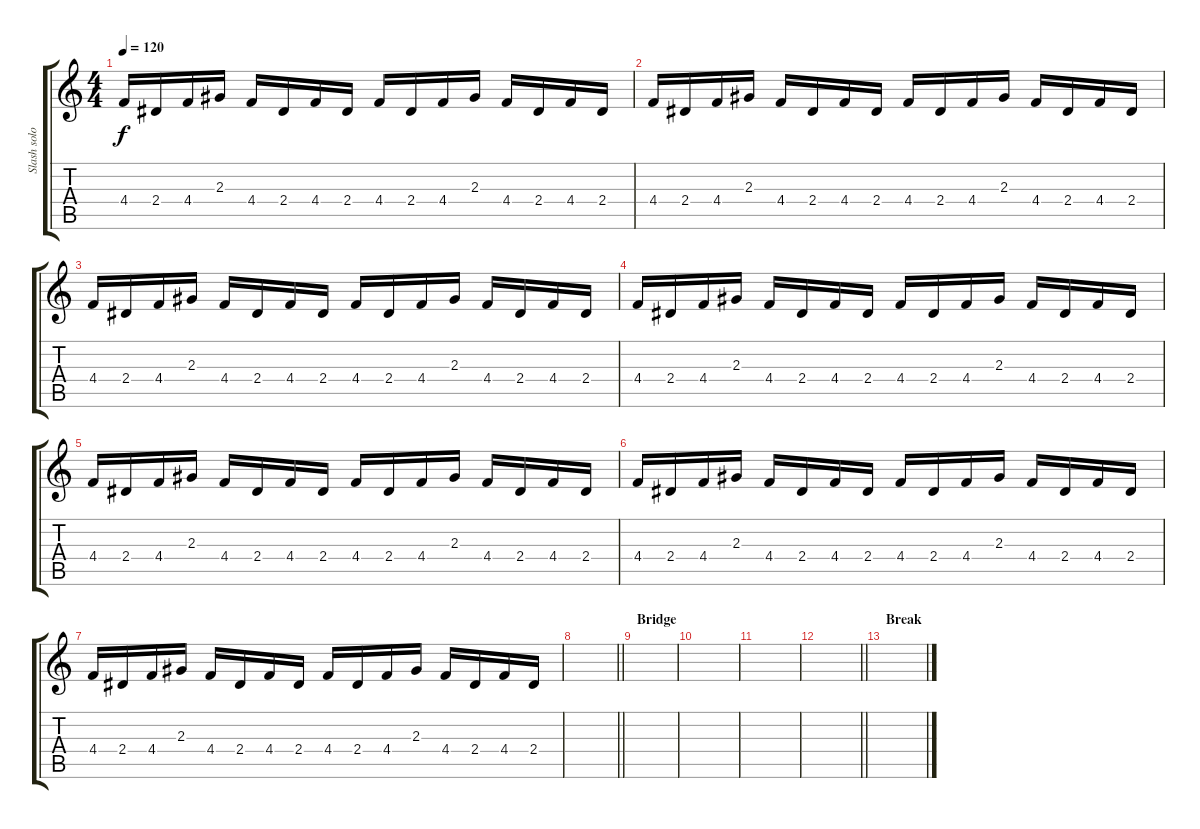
\track ("Slash solo" "Slash solo") {instrument distortionguitar}
\staff {score tabs}
\tuning (Eb4 Bb3 Gb3 Db3 Ab2 Eb2) {hide}
\ts (4 4)
\tempo 120
\clef g2
\ks c
4.4.16{dy f} 2.4.16 4.4.16 2.3.16 4.4.16 2.4.16 4.4.16 2.4.16 4.4.16 2.4.16 4.4.16 2.3.16 4.4.16 2.4.16 4.4.16 2.4.16 |
4.4.16 2.4.16 4.4.16 2.3.16 4.4.16 2.4.16 4.4.16 2.4.16 4.4.16 2.4.16 4.4.16 2.3.16 4.4.16 2.4.16 4.4.16 2.4.16 |
4.4.16 2.4.16 4.4.16 2.3.16 4.4.16 2.4.16 4.4.16 2.4.16 4.4.16 2.4.16 4.4.16 2.3.16 4.4.16 2.4.16 4.4.16 2.4.16 |
4.4.16 2.4.16 4.4.16 2.3.16 4.4.16 2.4.16 4.4.16 2.4.16 4.4.16 2.4.16 4.4.16 2.3.16 4.4.16 2.4.16 4.4.16 2.4.16 |
4.4.16 2.4.16 4.4.16 2.3.16 4.4.16 2.4.16 4.4.16 2.4.16 4.4.16 2.4.16 4.4.16 2.3.16 4.4.16 2.4.16 4.4.16 2.4.16 |
4.4.16 2.4.16 4.4.16 2.3.16 4.4.16 2.4.16 4.4.16 2.4.16 4.4.16 2.4.16 4.4.16 2.3.16 4.4.16 2.4.16 4.4.16 2.4.16 |
4.4.16 2.4.16 4.4.16 2.3.16 4.4.16 2.4.16 4.4.16 2.4.16 4.4.16 2.4.16 4.4.16 2.3.16 4.4.16 2.4.16 4.4.16 2.4.16 |
\barLineRight lightlight
|
\section ("" "Bridge")
|
|
|
\barLineRight lightlight
|
\section ("" "Break")
